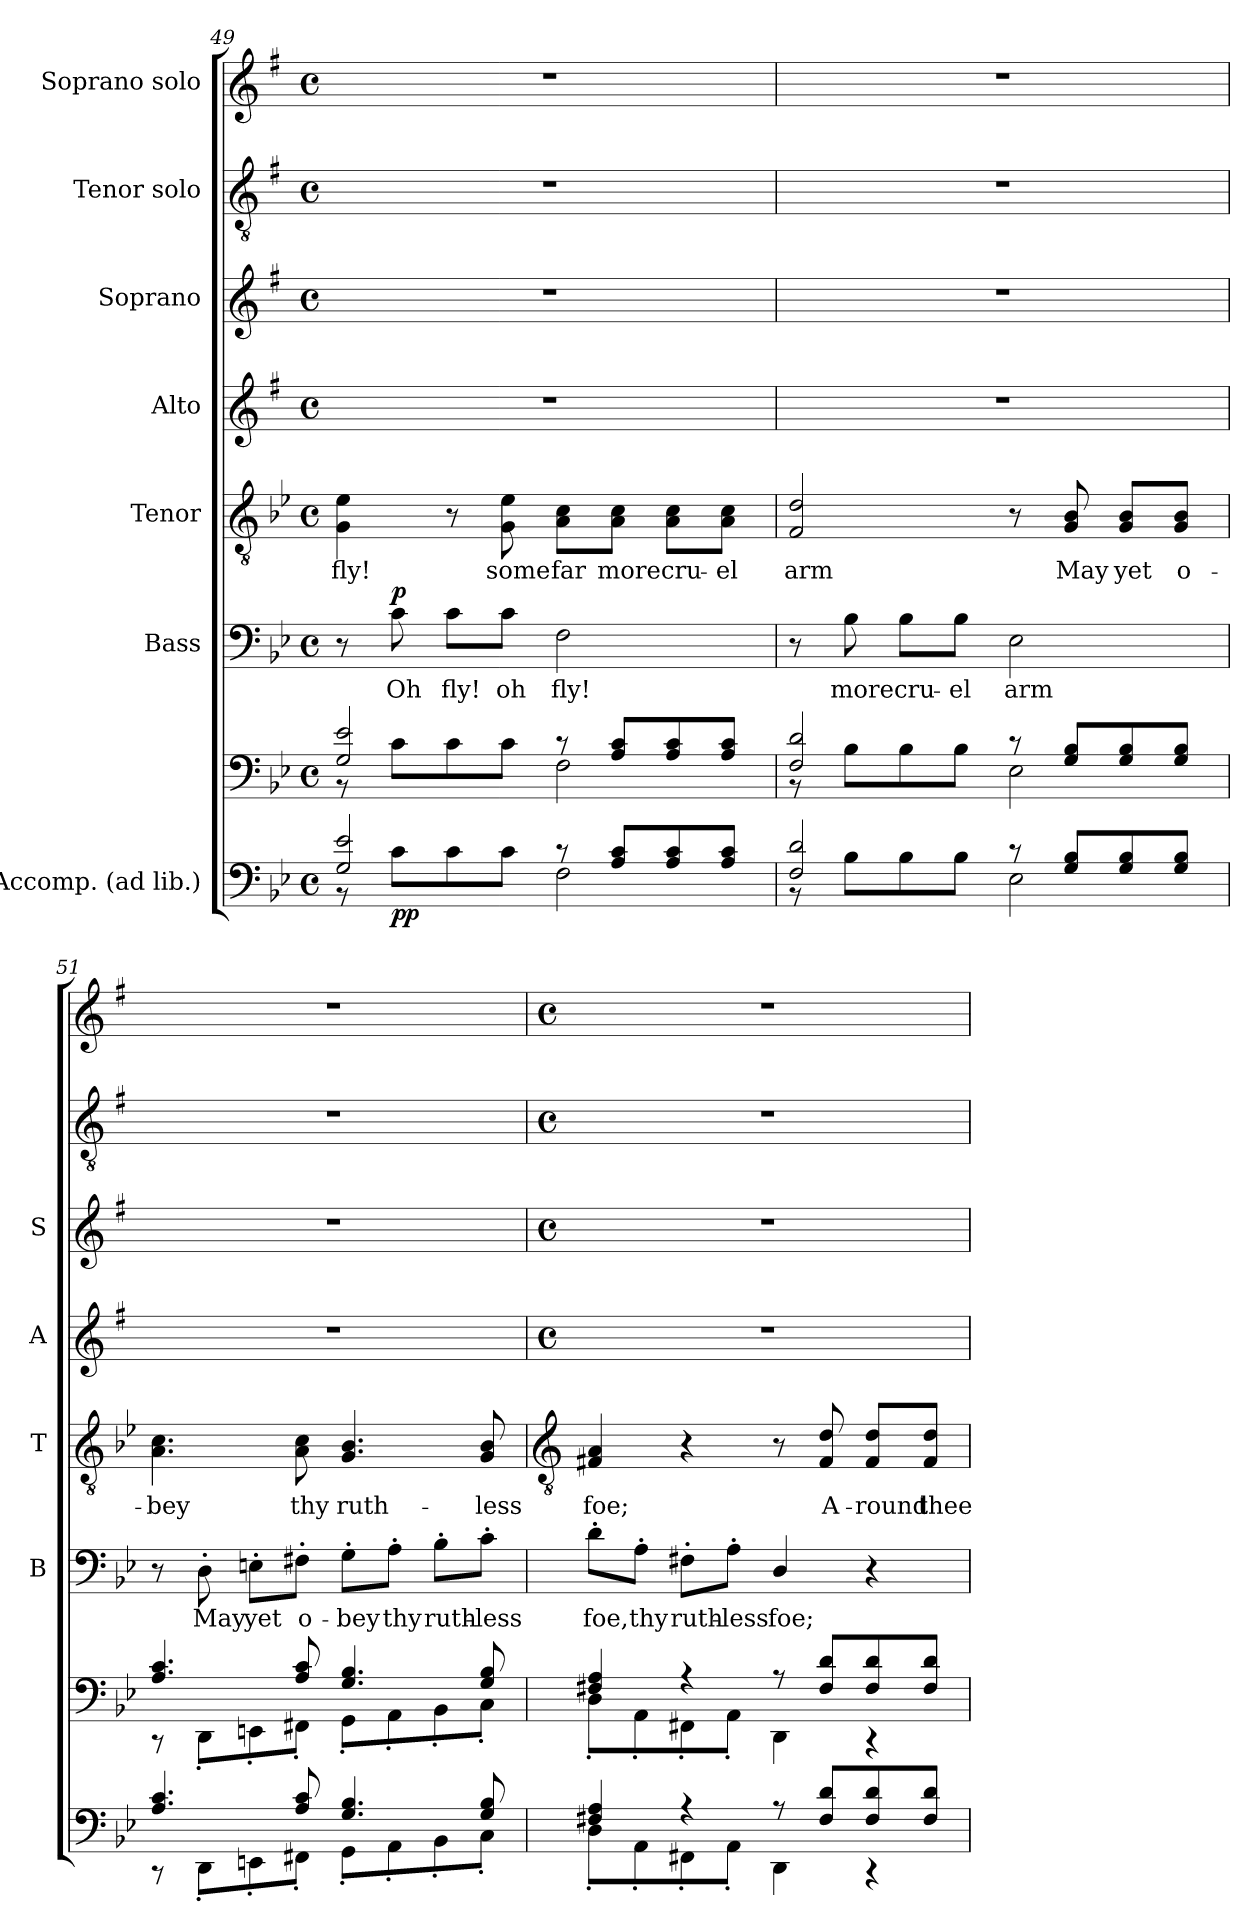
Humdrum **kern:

**kern	**kern	**dynam	**kern	**text	**dynam	**kern	**text	**kern	**kern	**kern	**kern
*part7	*part7	*part7	*part6	*part6	*part6	*part5	*part5	*part4	*part3	*part2	*part1
*staff8	*staff7	*staff7/8	*staff6	*staff6	*staff6	*staff5	*staff5	*staff4	*staff3	*staff2	*staff1
*I"Accomp. (ad lib.)	*	*	*I"Bass	*	*	*I"Tenor	*	*I"Alto	*I"Soprano	*I"Tenor solo	*I"Soprano solo
*	*	*	*I'B	*	*	*I'T	*	*I'A	*I'S	*	*
!!LO:LB:g=z
*clefF4	*clefF4	*	*clefF4	*	*	*clefGv2	*	*clefG2	*clefG2	*clefGv2	*clefG2
*k[b-e-]	*k[b-e-]	*	*k[b-e-]	*	*	*k[b-e-]	*	*k[f#]	*k[f#]	*k[f#]	*k[f#]
*B-:	*B-:	*	*B-:	*	*	*B-:	*	*G:	*G:	*G:	*G:
*M4/4	*M4/4	*	*M4/4	*	*	*M4/4	*	*M4/4	*M4/4	*M4/4	*M4/4
*met(c)	*met(c)	*	*met(c)	*	*	*met(c)	*	*met(c)	*met(c)	*met(c)	*met(c)
=49	=49	=49	=49	=49	=49	=49	=49	=49	=49	=49	=49
*^	*^	*	*	*	*	*	*	*	*	*	*
!	!	!	!	!	!	!	!	!	!LO:LY:b	!	!	!	!
2G/ 2e-/	8r	2G/ 2e-/	8r	.	8r	.	.	4G 4e-	fly!	1r	1r	1r	1r
!	!	!	!	!LO:DY:b=2	!	!LO:LY:b	!	!	!	!	!	!	!
!	!	!	!	!LO:DY:n=1:b	!	!	!LO:DY:b	!	!	!	!	!	!
.	8c\L	.	8c\L	p p	8c	Oh	p	.	.	.	.	.	.
!	!	!	!	!	!	!LO:LY:b	!	!	!	!	!	!	!
.	8c\	.	8c\	.	8c\L	fly!	.	8r	.	.	.	.	.
!	!	!	!	!	!	!LO:LY:b	!	!	!LO:LY:b	!	!	!	!
.	8c\J	.	8c\J	.	8c\J	oh	.	8G 8e-	some	.	.	.	.
!	!	!	!	!	!	!LO:LY:b	!	!	!LO:LY:b	!	!	!	!
8r	2F\	8r	2F\	.	2F	fly!	.	8A\ 8c\L	far	.	.	.	.
!	!	!	!	!	!	!	!	!	!LO:LY:b	!	!	!	!
8A/ 8c/L	.	8A/ 8c/L	.	.	.	.	.	8A\ 8c\J	more	.	.	.	.
!	!	!	!	!	!	!	!	!	!LO:LY:b	!	!	!	!
8A/ 8c/	.	8A/ 8c/	.	.	.	.	.	8A\ 8c\L	cru-	.	.	.	.
!	!	!	!	!	!	!	!	!	!LO:LY:b	!	!	!	!
8A/ 8c/J	.	8A/ 8c/J	.	.	.	.	.	8A\ 8c\J	-el	.	.	.	.
=50	=50	=50	=50	=50	=50	=50	=50	=50	=50	=50	=50	=50	=50
!	!	!	!	!	!	!	!	!	!LO:LY:b	!	!	!	!
2F/ 2d/	8r	2F/ 2d/	8r	.	8r	.	.	2F 2d	arm	1r	1r	1r	1r
!	!	!	!	!	!	!LO:LY:b	!	!	!	!	!	!	!
.	8B-\L	.	8B-\L	.	8B-	more	.	.	.	.	.	.	.
!	!	!	!	!	!	!LO:LY:b	!	!	!	!	!	!	!
.	8B-\	.	8B-\	.	8B-\L	cru-	.	.	.	.	.	.	.
!	!	!	!	!	!	!LO:LY:b	!	!	!	!	!	!	!
.	8B-\J	.	8B-\J	.	8B-\J	-el	.	.	.	.	.	.	.
!	!	!	!	!	!	!LO:LY:b	!	!	!	!	!	!	!
8r	2E-\	8r	2E-\	.	2E-	arm	.	8r	.	.	.	.	.
!	!	!	!	!	!	!	!	!	!LO:LY:b	!	!	!	!
8G/ 8B-/L	.	8G/ 8B-/L	.	.	.	.	.	8G 8B-	May	.	.	.	.
!	!	!	!	!	!	!	!	!	!LO:LY:b	!	!	!	!
8G/ 8B-/	.	8G/ 8B-/	.	.	.	.	.	8G/ 8B-/L	yet	.	.	.	.
!	!	!	!	!	!	!	!	!	!LO:LY:b	!	!	!	!
8G/ 8B-/J	.	8G/ 8B-/J	.	.	.	.	.	8G/ 8B-/J	o-	.	.	.	.
=51	=51	=51	=51	=51	=51	=51	=51	=51	=51	=51	=51	=51	=51
!	!	!	!	!	!	!	!	!	!LO:LY:b	!	!	!	!
4.A/ 4.c/	8r	4.A/ 4.c/	8r	.	8r	.	.	4.A 4.c	-bey	1r	1r	1r	1r
!	!	!	!	!	!	!LO:LY:b	!	!	!	!	!	!	!
.	8DD'\L	.	8DD'\L	.	8D'	May	.	.	.	.	.	.	.
!	!	!	!	!	!	!LO:LY:b	!	!	!	!	!	!	!
.	8EEn'\	.	8EEn'\	.	8En'\L	yet	.	.	.	.	.	.	.
!	!	!	!	!	!	!LO:LY:b	!	!	!LO:LY:b	!	!	!	!
8A/ 8c/	8FF#X'\J	8A/ 8c/	8FF#X'\J	.	8F#X'\J	o-	.	8A 8c	thy	.	.	.	.
!	!	!	!	!	!	!LO:LY:b	!	!	!LO:LY:b	!	!	!	!
4.G/ 4.B-/	8GG'\L	4.G/ 4.B-/	8GG'\L	.	8G'\L	-bey	.	4.G 4.B-	ruth-	.	.	.	.
!	!	!	!	!	!	!LO:LY:b	!	!	!	!	!	!	!
.	8AA'\	.	8AA'\	.	8A'\J	thy	.	.	.	.	.	.	.
!	!	!	!	!	!	!LO:LY:b	!	!	!	!	!	!	!
.	8BB-'\	.	8BB-'\	.	8B-'\L	ruth-	.	.	.	.	.	.	.
!	!	!	!	!	!	!LO:LY:b	!	!	!LO:LY:b	!	!	!	!
8G/ 8B-/	8C'\J	8G/ 8B-/	8C'\J	.	8c'\J	-less	.	8G 8B-	-less	.	.	.	.
!!LO:LB:g=z
=52	=52	=52	=52	=52	=52	=52	=52	=52	=52	=52	=52	=52	=52
*	*	*	*	*	*	*	*	*clefGv2	*	*	*	*	*
*	*	*	*	*	*	*	*	*	*	*M4/4	*M4/4	*M4/4	*M4/4
*	*	*	*	*	*	*	*	*	*	*met(c)	*met(c)	*met(c)	*met(c)
!	!	!	!	!	!	!LO:LY:b	!	!	!LO:LY:b	!	!	!	!
4F#X/ 4A/	8D'\L	4F#X/ 4A/	8D'\L	.	8d'\L	foe,	.	4F#X 4A	foe;	1r	1r	1r	1r
!	!	!	!	!	!	!LO:LY:b	!	!	!	!	!	!	!
.	8AA'\	.	8AA'\	.	8A'\J	thy	.	.	.	.	.	.	.
!	!	!	!	!	!	!LO:LY:b	!	!	!	!	!	!	!
4r	8FF#X'\	4r	8FF#X'\	.	8F#X'\L	ruth-	.	4r	.	.	.	.	.
!	!	!	!	!	!	!LO:LY:b	!	!	!	!	!	!	!
.	8AA'\J	.	8AA'\J	.	8A'\J	-less	.	.	.	.	.	.	.
!	!	!	!	!	!	!LO:LY:b	!	!	!	!	!	!	!
8r	4DD\	8r	4DD\	.	4D/	foe;	.	8r	.	.	.	.	.
!	!	!	!	!	!	!	!	!	!LO:LY:b	!	!	!	!
8F#/ 8d/L	.	8F#/ 8d/L	.	.	.	.	.	8F# 8d	A-	.	.	.	.
!	!	!	!	!	!	!	!	!	!LO:LY:b	!	!	!	!
8F#/ 8d/	4r	8F#/ 8d/	4r	.	4r	.	.	8F#/ 8d/L	-round	.	.	.	.
!	!	!	!	!	!	!	!	!	!LO:LY:b	!	!	!	!
8F#/ 8d/J	.	8F#/ 8d/J	.	.	.	.	.	8F#/ 8d/J	thee	.	.	.	.
*v	*v	*	*	*	*	*	*	*	*	*	*	*	*
*	*v	*v	*	*	*	*	*	*	*	*	*	*
=	=	=	=	=	=	=	=	=	=	=	=
*-	*-	*-	*-	*-	*-	*-	*-	*-	*-	*-	*-
